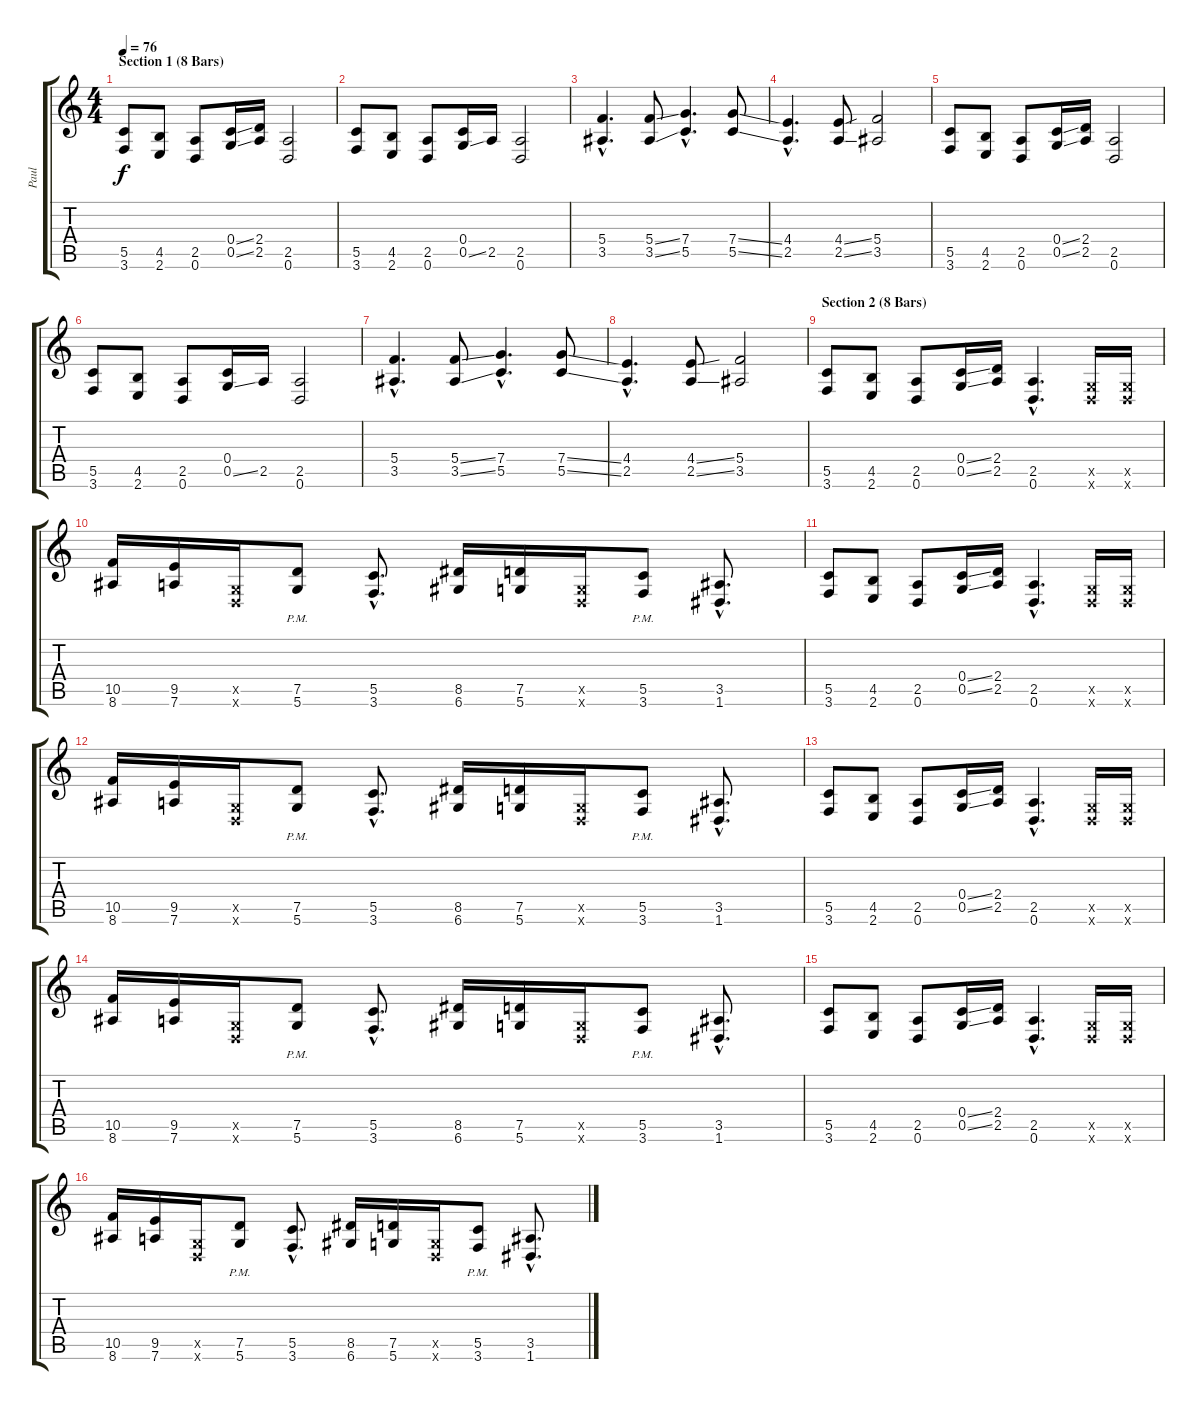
\track ("Paul" "Paul") {instrument distortionguitar}
\staff {score tabs}
\tuning (D4 A3 F3 C3 G2 D2) {hide}
\ts (4 4)
\section ("" "Section 1 (8 Bars)")
\tempo 76
\clef g2
\ks c
(5.5 3.6).8{dy f} (4.5 2.6).8 (2.5 0.6).8 (0.4{ss} 0.5{ss}).16 (2.4 2.5).16 (2.5 0.6).2 |
(5.5 3.6).8 (4.5 2.6).8 (2.5 0.6).8 (0.4 0.5{ss}).16 2.5.16 (2.5 0.6).2 |
(5.4{hac} 3.5{hac}).4{d} (5.4{ss} 3.5{ss}).8 (7.4{hac} 5.5{hac}).4{d} (7.4{ss} 5.5{ss}).8 |
(4.4{hac} 2.5{hac}).4{d} (4.4{ss} 2.5{ss}).8 (5.4 3.5).2 |
(5.5 3.6).8 (4.5 2.6).8 (2.5 0.6).8 (0.4{ss} 0.5{ss}).16 (2.4 2.5).16 (2.5 0.6).2 |
(5.5 3.6).8 (4.5 2.6).8 (2.5 0.6).8 (0.4 0.5{ss}).16 2.5.16 (2.5 0.6).2 |
(5.4{hac} 3.5{hac}).4{d} (5.4{ss} 3.5{ss}).8 (7.4{hac} 5.5{hac}).4{d} (7.4{ss} 5.5{ss}).8 |
(4.4{hac} 2.5{hac}).4{d} (4.4{ss} 2.5{ss}).8 (5.4 3.5).2 |
\section ("" "Section 2 (8 Bars)")
(5.5 3.6).8 (4.5 2.6).8 (2.5 0.6).8 (0.4{ss} 0.5{ss}).16 (2.4 2.5).16 (2.5{hac} 0.6{hac}).4{d} (0.5{x} 0.6{x}).16 (0.5{x} 0.6{x}).16 |
(10.5 8.6).16 (9.5 7.6).16 (0.5{x} 0.6{x}).16 (7.5{pm} 5.6{pm}).8 (5.5{hac} 3.6{hac}).8{d} (8.5 6.6).16 (7.5 5.6).16 (0.5{x} 0.6{x}).16 (5.5{pm} 3.6{pm}).8 (3.5{hac} 1.6{hac}).8{d} |
(5.5 3.6).8 (4.5 2.6).8 (2.5 0.6).8 (0.4{ss} 0.5{ss}).16 (2.4 2.5).16 (2.5{hac} 0.6{hac}).4{d} (0.5{x} 0.6{x}).16 (0.5{x} 0.6{x}).16 |
(10.5 8.6).16 (9.5 7.6).16 (0.5{x} 0.6{x}).16 (7.5{pm} 5.6{pm}).8 (5.5{hac} 3.6{hac}).8{d} (8.5 6.6).16 (7.5 5.6).16 (0.5{x} 0.6{x}).16 (5.5{pm} 3.6{pm}).8 (3.5{hac} 1.6{hac}).8{d} |
(5.5 3.6).8 (4.5 2.6).8 (2.5 0.6).8 (0.4{ss} 0.5{ss}).16 (2.4 2.5).16 (2.5{hac} 0.6{hac}).4{d} (0.5{x} 0.6{x}).16 (0.5{x} 0.6{x}).16 |
(10.5 8.6).16 (9.5 7.6).16 (0.5{x} 0.6{x}).16 (7.5{pm} 5.6{pm}).8 (5.5{hac} 3.6{hac}).8{d} (8.5 6.6).16 (7.5 5.6).16 (0.5{x} 0.6{x}).16 (5.5{pm} 3.6{pm}).8 (3.5{hac} 1.6{hac}).8{d} |
(5.5 3.6).8 (4.5 2.6).8 (2.5 0.6).8 (0.4{ss} 0.5{ss}).16 (2.4 2.5).16 (2.5{hac} 0.6{hac}).4{d} (0.5{x} 0.6{x}).16 (0.5{x} 0.6{x}).16 |
(10.5 8.6).16 (9.5 7.6).16 (0.5{x} 0.6{x}).16 (7.5{pm} 5.6{pm}).8 (5.5{hac} 3.6{hac}).8{d} (8.5 6.6).16 (7.5 5.6).16 (0.5{x} 0.6{x}).16 (5.5{pm} 3.6{pm}).8 (3.5{hac} 1.6{hac}).8{d}
